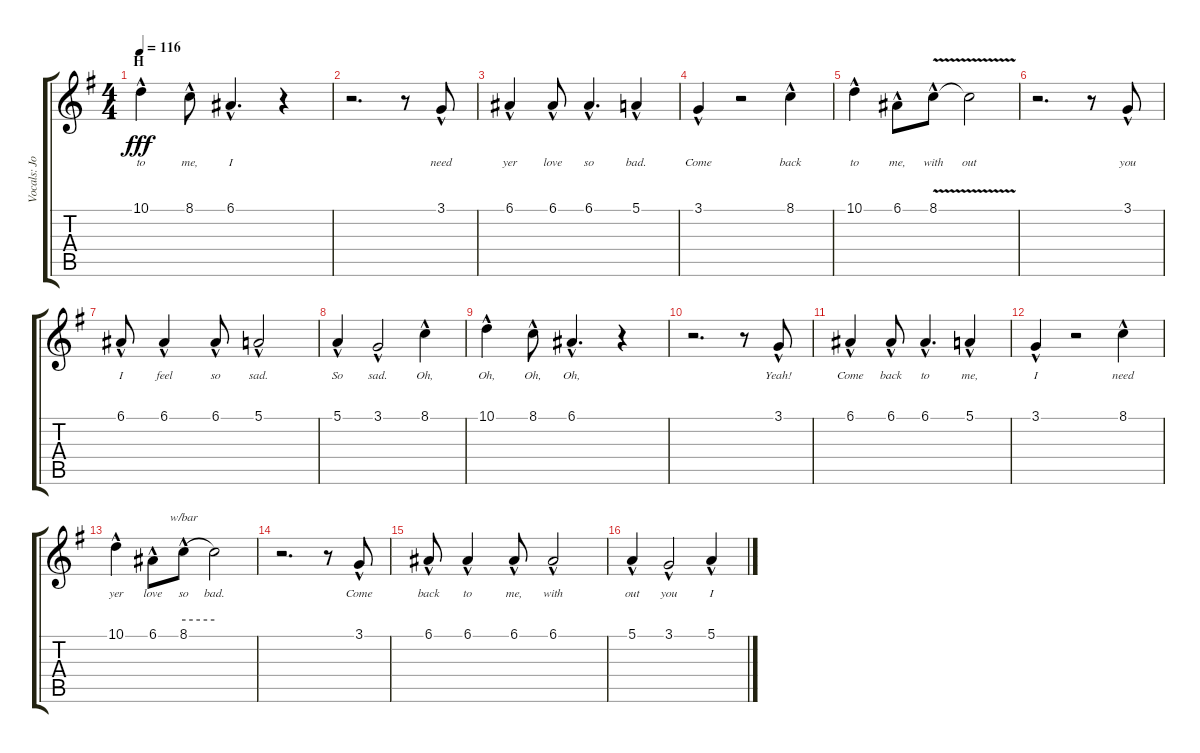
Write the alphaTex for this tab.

\track ("Vocals: Johnny" "Vocals: Jo") {instrument lead2sawtooth}
\staff {score tabs}
\tuning (E4 B3 G3 D3 A2 E2) {hide}
\ts (4 4)
\section ("" "H")
\tempo 116
\clef g2
\ks g
10.1{hac}.4{lyrics (0 "to") lyrics (1 "") lyrics (2 "") lyrics (3 "") lyrics (4 "") dy fff} 8.1{hac}.8{lyrics (0 "me,") lyrics (1 "") lyrics (2 "") lyrics (3 "") lyrics (4 "")} 6.1{hac}.4{d lyrics (0 "I") lyrics (1 "") lyrics (2 "") lyrics (3 "") lyrics (4 "")} r.4 |
r.2{d} r.8 3.1{hac}.8{lyrics (0 "need") lyrics (1 "") lyrics (2 "") lyrics (3 "") lyrics (4 "")} |
6.1{hac}.4{lyrics (0 "yer") lyrics (1 "") lyrics (2 "") lyrics (3 "") lyrics (4 "")} 6.1{hac}.8{lyrics (0 "love") lyrics (1 "") lyrics (2 "") lyrics (3 "") lyrics (4 "")} 6.1{hac}.4{d lyrics (0 "so") lyrics (1 "") lyrics (2 "") lyrics (3 "") lyrics (4 "")} 5.1{hac}.4{lyrics (0 "bad.") lyrics (1 "") lyrics (2 "") lyrics (3 "") lyrics (4 "")} |
3.1{hac}.4{lyrics (0 "Come") lyrics (1 "") lyrics (2 "") lyrics (3 "") lyrics (4 "")} r.2 8.1{hac}.4{lyrics (0 "back") lyrics (1 "") lyrics (2 "") lyrics (3 "") lyrics (4 "")} |
10.1{hac}.4{lyrics (0 "to") lyrics (1 "") lyrics (2 "") lyrics (3 "") lyrics (4 "")} 6.1{hac}.8{lyrics (0 "me,") lyrics (1 "") lyrics (2 "") lyrics (3 "") lyrics (4 "")} 8.1{v hac}.8{lyrics (0 "with") lyrics (1 "") lyrics (2 "") lyrics (3 "") lyrics (4 "")} 8.1{t}.2{lyrics (0 "out") lyrics (1 "") lyrics (2 "") lyrics (3 "") lyrics (4 "")} |
r.2{d} r.8 3.1{hac}.8{lyrics (0 "you") lyrics (1 "") lyrics (2 "") lyrics (3 "") lyrics (4 "")} |
6.1{hac}.8{lyrics (0 "I") lyrics (1 "") lyrics (2 "") lyrics (3 "") lyrics (4 "")} 6.1{hac}.4{lyrics (0 "feel") lyrics (1 "") lyrics (2 "") lyrics (3 "") lyrics (4 "")} 6.1{hac}.8{lyrics (0 "so") lyrics (1 "") lyrics (2 "") lyrics (3 "") lyrics (4 "")} 5.1{hac}.2{lyrics (0 "sad.") lyrics (1 "") lyrics (2 "") lyrics (3 "") lyrics (4 "")} |
5.1{hac}.4{lyrics (0 "So") lyrics (1 "") lyrics (2 "") lyrics (3 "") lyrics (4 "")} 3.1{hac}.2{lyrics (0 "sad.") lyrics (1 "") lyrics (2 "") lyrics (3 "") lyrics (4 "")} 8.1{hac}.4{lyrics (0 "Oh,") lyrics (1 "") lyrics (2 "") lyrics (3 "") lyrics (4 "")} |
10.1{hac}.4{lyrics (0 "Oh,") lyrics (1 "") lyrics (2 "") lyrics (3 "") lyrics (4 "")} 8.1{hac}.8{lyrics (0 "Oh,") lyrics (1 "") lyrics (2 "") lyrics (3 "") lyrics (4 "")} 6.1{hac}.4{d lyrics (0 "Oh,") lyrics (1 "") lyrics (2 "") lyrics (3 "") lyrics (4 "")} r.4 |
r.2{d} r.8 3.1{hac}.8{lyrics (0 "Yeah!") lyrics (1 "") lyrics (2 "") lyrics (3 "") lyrics (4 "")} |
6.1{hac}.4{lyrics (0 "Come") lyrics (1 "") lyrics (2 "") lyrics (3 "") lyrics (4 "")} 6.1{hac}.8{lyrics (0 "back") lyrics (1 "") lyrics (2 "") lyrics (3 "") lyrics (4 "")} 6.1{hac}.4{d lyrics (0 "to") lyrics (1 "") lyrics (2 "") lyrics (3 "") lyrics (4 "")} 5.1{hac}.4{lyrics (0 "me,") lyrics (1 "") lyrics (2 "") lyrics (3 "") lyrics (4 "")} |
3.1{hac}.4{lyrics (0 "I") lyrics (1 "") lyrics (2 "") lyrics (3 "") lyrics (4 "")} r.2 8.1{hac}.4{lyrics (0 "need") lyrics (1 "") lyrics (2 "") lyrics (3 "") lyrics (4 "")} |
10.1{hac}.4{lyrics (0 "yer") lyrics (1 "") lyrics (2 "") lyrics (3 "") lyrics (4 "")} 6.1{hac}.8{lyrics (0 "love") lyrics (1 "") lyrics (2 "") lyrics (3 "") lyrics (4 "")} 8.1{hac}.8{tbe (hold default 0 0 60 0) lyrics (0 "so") lyrics (1 "") lyrics (2 "") lyrics (3 "") lyrics (4 "")} 8.1{t}.2{lyrics (0 "bad.") lyrics (1 "") lyrics (2 "") lyrics (3 "") lyrics (4 "")} |
r.2{d} r.8 3.1{hac}.8{lyrics (0 "Come") lyrics (1 "") lyrics (2 "") lyrics (3 "") lyrics (4 "")} |
6.1{hac}.8{lyrics (0 "back") lyrics (1 "") lyrics (2 "") lyrics (3 "") lyrics (4 "")} 6.1{hac}.4{lyrics (0 "to") lyrics (1 "") lyrics (2 "") lyrics (3 "") lyrics (4 "")} 6.1{hac}.8{lyrics (0 "me,") lyrics (1 "") lyrics (2 "") lyrics (3 "") lyrics (4 "")} 6.1{hac}.2{lyrics (0 "with") lyrics (1 "") lyrics (2 "") lyrics (3 "") lyrics (4 "")} |
5.1{hac}.4{lyrics (0 "out") lyrics (1 "") lyrics (2 "") lyrics (3 "") lyrics (4 "")} 3.1{hac}.2{lyrics (0 "you") lyrics (1 "") lyrics (2 "") lyrics (3 "") lyrics (4 "")} 5.1{hac}.4{lyrics (0 "I") lyrics (1 "") lyrics (2 "") lyrics (3 "") lyrics (4 "")}
